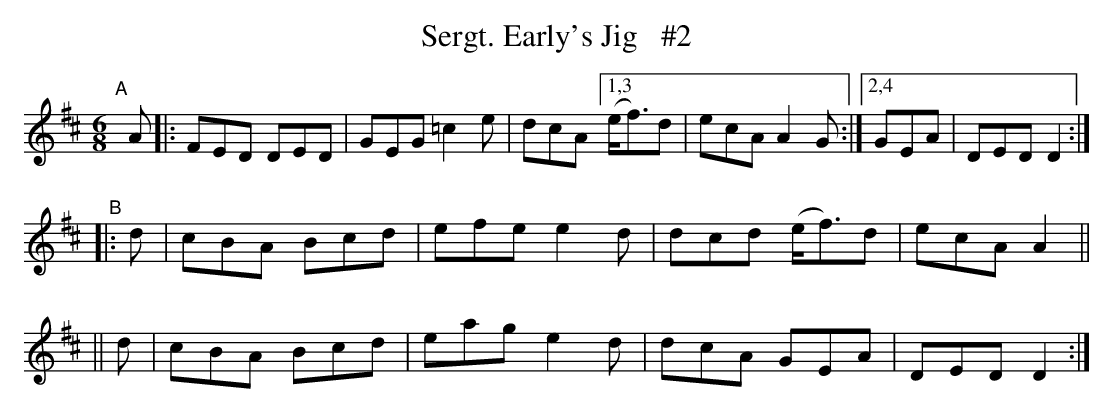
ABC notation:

X:1
T: Sergt. Early's Jig   #2
M: 6/8
L: 1/8
K: D
"^A"[|]\
A |: FED DED | GEG =c2e | dcA [1,3 (e<f)d | ecA A2G :|[2,4 GEA | DED D2 :|
"^B"\
|: d | cBA Bcd | efe e2d | dcd (e<f)d | ecA A2 ||
|| d | cBA Bcd | eag e2d | dcA  GEA   | DED D2 :|
